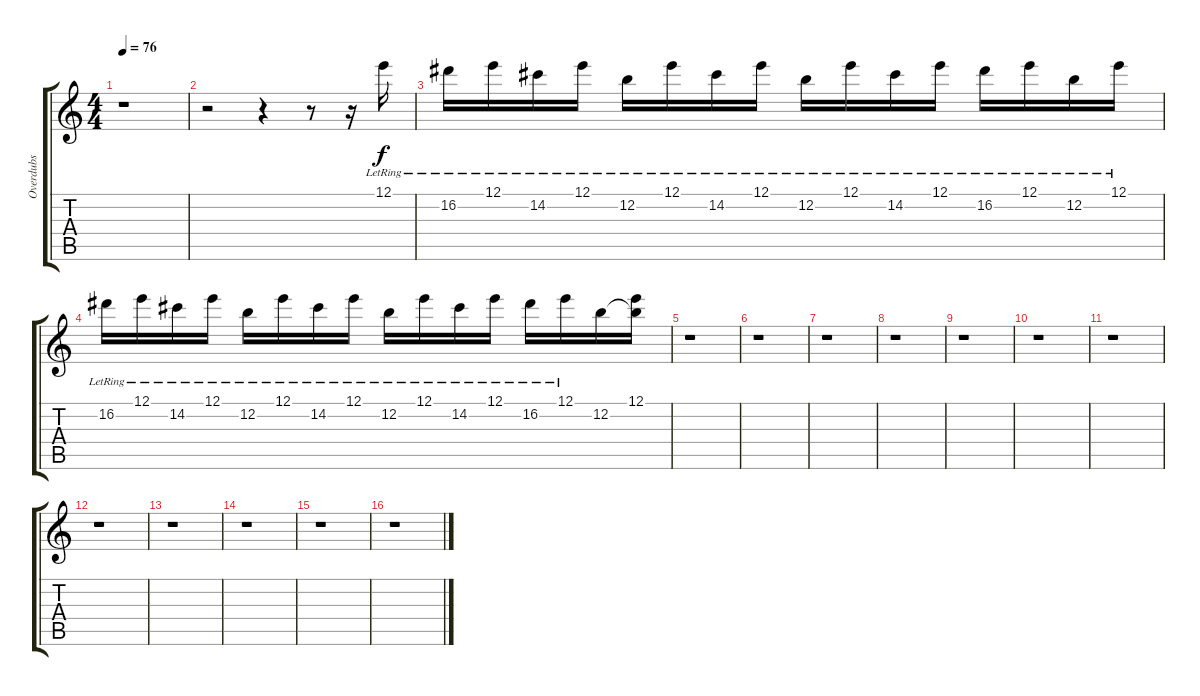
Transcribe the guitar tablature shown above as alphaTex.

\track ("Overdubs" "Overdubs") {instrument overdrivenguitar}
\staff {score tabs}
\tuning (E4 B3 G3 D3 A2 E2) {hide}
\ts (4 4)
\tempo 76
\clef g2
\ks c
r.1{dy f} |
r.2 r.4 r.8 r.16 12.1{lr}.16 |
16.2{lr}.16 12.1{lr}.16 14.2{lr}.16 12.1{lr}.16 12.2{lr}.16 12.1{lr}.16 14.2{lr}.16 12.1{lr}.16 12.2{lr}.16 12.1{lr}.16 14.2{lr}.16 12.1{lr}.16 16.2{lr}.16 12.1{lr}.16 12.2{lr}.16 12.1{lr}.16 |
16.2{lr}.16 12.1{lr}.16 14.2{lr}.16 12.1{lr}.16 12.2{lr}.16 12.1{lr}.16 14.2{lr}.16 12.1{lr}.16 12.2{lr}.16 12.1{lr}.16 14.2{lr}.16 12.1{lr}.16 16.2{lr}.16 12.1{lr}.16 12.2.16 (12.1 12.2{t}).16 |
r.1 |
r.1 |
r.1 |
r.1 |
r.1 |
r.1 |
r.1 |
r.1 |
r.1 |
r.1 |
r.1 |
r.1
